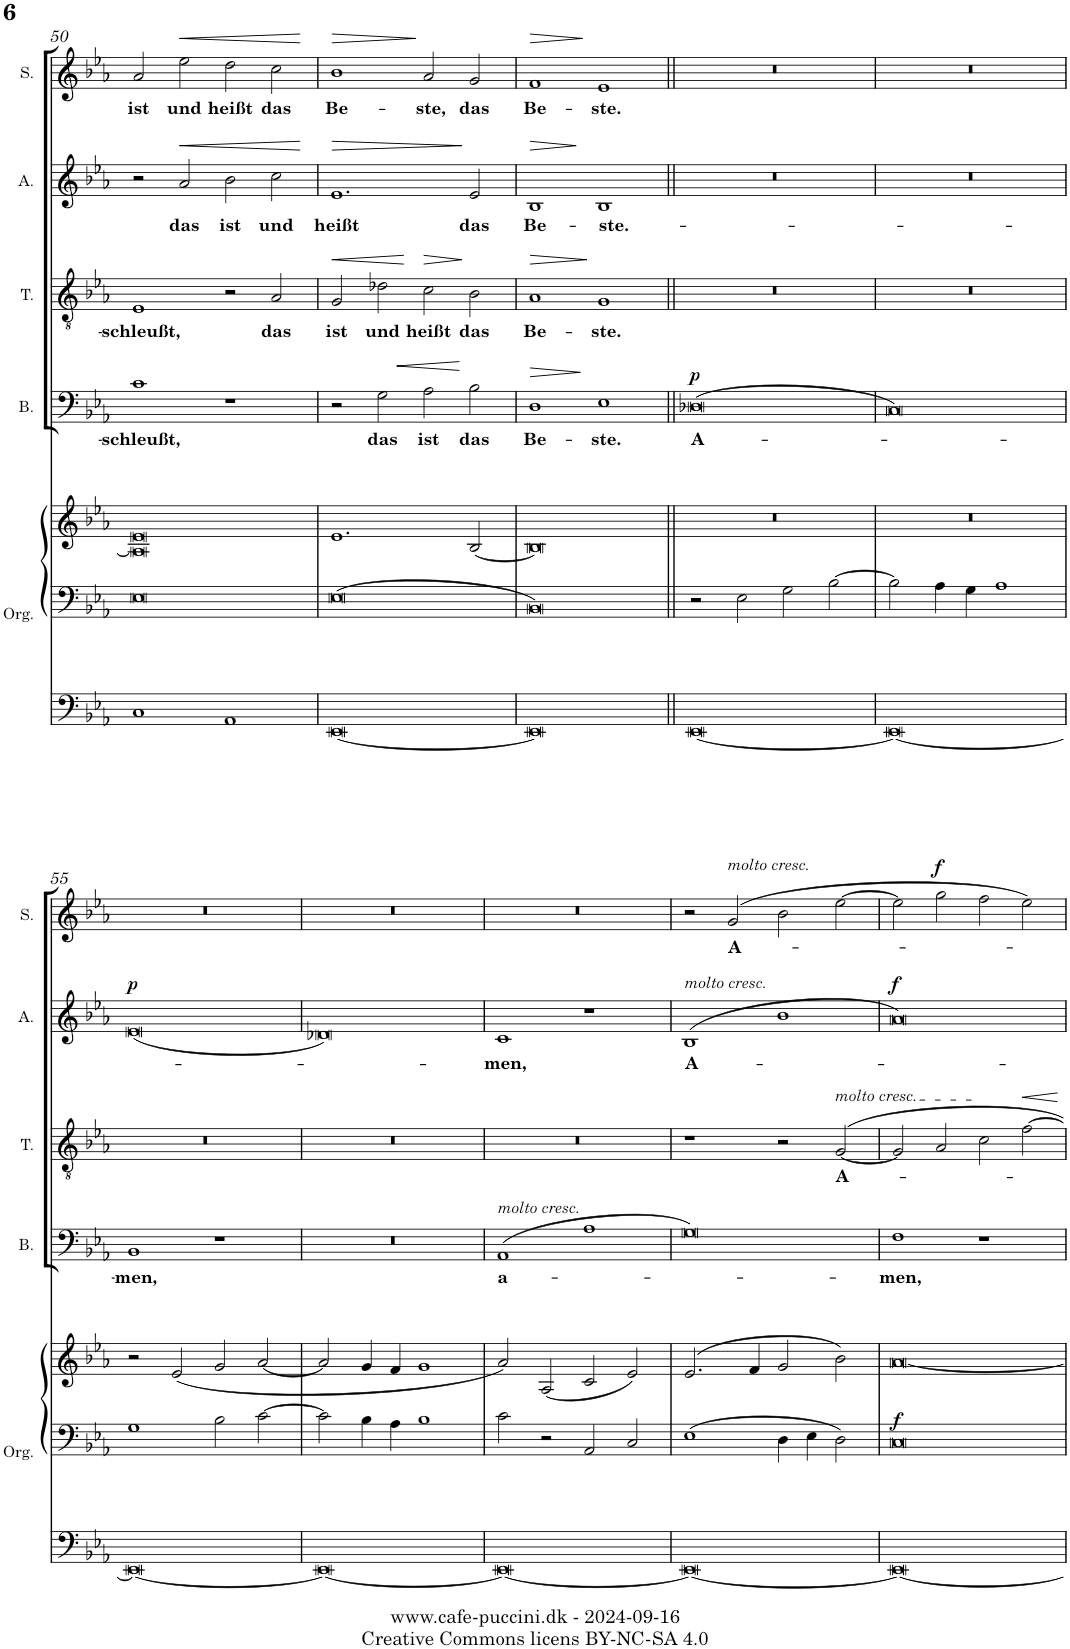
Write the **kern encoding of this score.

**kern	**kern	**kern	**dynam	**kern	**text	**dynam	**kern	**text	**dynam	**kern	**text	**dynam	**kern	**text	**dynam
*part5	*part5	*part5	*part5	*part4	*part4	*part4	*part3	*part3	*part3	*part2	*part2	*part2	*part1	*part1	*part1
*staff7	*staff6	*staff5	*staff5/6/7	*staff4	*staff4	*staff4	*staff3	*staff3	*staff3	*staff2	*staff2	*staff2	*staff1	*staff1	*staff1
*I"Organ	*	*	*	*I"Bass	*	*	*I"Tenor	*	*	*I"Alto	*	*	*I"Soprano	*	*
*I'Org.	*	*	*	*I'B.	*	*	*I'T.	*	*	*I'A.	*	*	*I'S.	*	*
!!LO:PB:g=z
*clefF4	*clefF4	*clefG2	*	*clefF4	*	*	*clefGv2	*	*	*clefG2	*	*	*clefG2	*	*
*k[b-e-a-]	*k[b-e-a-]	*k[b-e-a-]	*	*k[b-e-a-]	*	*	*k[b-e-a-]	*	*	*k[b-e-a-]	*	*	*k[b-e-a-]	*	*
*M4/2	*M4/2	*M4/2	*	*M4/2	*	*	*M4/2	*	*	*M4/2	*	*	*M4/2	*	*
=50	=50	=50	=50	=50	=50	=50	=50	=50	=50	=50	=50	=50	=50	=50	=50
!	!	!	!	!	!LO:LY:b	!	!	!LO:LY:b	!	!	!	!	!	!LO:LY:b	!
1C	0E-	0A-] 0e-	.	1c	-schleußt,	.	1E-	-schleußt,	.	2r	.	.	2a-/	ist	.
!	!	!	!	!	!	!	!	!	!	!	!LO:LY:b	!LO:HP:b	!	!LO:LY:b	!LO:HP:b
.	.	.	.	.	.	.	.	.	.	2a-/	das	<	2ee-\	und	<
!	!	!	!	!	!	!	!	!	!	!	!LO:LY:b	!	!	!LO:LY:b	!
1AA-	.	.	.	1r	.	.	2r	.	.	2b-\	ist	.	2dd\	heißt	.
!	!	!	!	!	!	!	!	!LO:LY:b	!	!	!LO:LY:b	!	!	!LO:LY:b	!
.	.	.	.	.	.	.	2A-/	das	.	2cc\	und	.	2cc\	das	.
.	.	.	.	.	.	.	.	.	.	.	.	[	.	.	[
=51	=51	=51	=51	=51	=51	=51	=51	=51	=51	=51	=51	=51	=51	=51	=51
!	!	!	!	!	!	!	!	!LO:LY:b	!LO:HP:b	!	!LO:LY:b	!LO:HP:b	!	!LO:LY:b	!LO:HP:b
[0EE-	0E-	1.e-	.	2r	.	.	2G/	ist	<	1.e-	heißt	>	1b-	Be-	>
!	!	!	!	!	!LO:LY:b	!LO:HP:b	!	!LO:LY:b	!	!	!	!	!	!	!
.	.	.	.	2G\	das	<	2d-X\	und	.	.	.	.	.	.	.
!	!	!	!	!	!LO:LY:b	!	!	!LO:LY:b	!LO:HP:n=1:b	!	!	!	!	!LO:LY:b	!
.	.	.	.	2A-\	ist	.	2c\	heißt	[ >	.	.	.	2a-/	-ste,	]
!	!	!	!	!	!LO:LY:b	!	!	!LO:LY:b	!	!	!LO:LY:b	!	!	!LO:LY:b	!
.	.	[2B-/	.	2B-\	das	[	2B-\	das	]	2e-/	das	]	2g/	das	.
=52	=52	=52	=52	=52	=52	=52	=52	=52	=52	=52	=52	=52	=52	=52	=52
!	!	!	!	!	!LO:LY:b	!LO:HP:b	!	!LO:LY:b	!LO:HP:b	!	!LO:LY:b	!LO:HP:b	!	!LO:LY:b	!LO:HP:b
0EE-]	0BB-	0B-]	.	1D	Be-	>	1A-	Be-	>	1B-	Be-	>	1f	Be-	>
!	!	!	!	!	!LO:LY:b	!	!	!LO:LY:b	!	!	!LO:LY:b	!	!	!LO:LY:b	!
.	.	.	.	1E-	-ste.	]	1G	-ste.	]	1B-	-ste.-	]	1e-	-ste.	]
=53||	=53||	=53||	=53||	=53||	=53||	=53||	=53||	=53||	=53||	=53||	=53||	=53||	=53||	=53||	=53||
!	!	!	!	!	!LO:LY:b	!LO:DY:a	!	!	!	!	!	!	!	!	!
[0EE-	2r	0r	.	(0D-X	A-	p	0r	.	.	0r	.	.	0r	.	.
.	2E-\	.	.	.	.	.	.	.	.	.	.	.	.	.	.
.	2G\	.	.	.	.	.	.	.	.	.	.	.	.	.	.
.	[2B-\	.	.	.	.	.	.	.	.	.	.	.	.	.	.
=54	=54	=54	=54	=54	=54	=54	=54	=54	=54	=54	=54	=54	=54	=54	=54
0EE-_	2B-\]	0r	.	0C)	.	.	0r	.	.	0r	.	.	0r	.	.
.	4A-\	.	.	.	.	.	.	.	.	.	.	.	.	.	.
.	4G\	.	.	.	.	.	.	.	.	.	.	.	.	.	.
.	1A-	.	.	.	.	.	.	.	.	.	.	.	.	.	.
!!LO:LB:g=z
=55	=55	=55	=55	=55	=55	=55	=55	=55	=55	=55	=55	=55	=55	=55	=55
!	!	!	!	!	!LO:LY:b	!	!	!	!	!	!	!LO:DY:a	!	!	!
0EE-_	1G	2r	.	1BB-	-men,	.	0r	.	.	(0e-	.	p	0r	.	.
.	.	(<2e-/	.	.	.	.	.	.	.	.	.	.	.	.	.
.	2B-\	2g/	.	1r	.	.	.	.	.	.	.	.	.	.	.
.	[2c\	[2a-/	.	.	.	.	.	.	.	.	.	.	.	.	.
=56	=56	=56	=56	=56	=56	=56	=56	=56	=56	=56	=56	=56	=56	=56	=56
0EE-_	2c\]	2a-/]	.	0r	.	.	0r	.	.	0d-X)	.	.	0r	.	.
.	4B-\	4g/	.	.	.	.	.	.	.	.	.	.	.	.	.
.	4A-\	4f/	.	.	.	.	.	.	.	.	.	.	.	.	.
.	1B-	1g	.	.	.	.	.	.	.	.	.	.	.	.	.
=57	=57	=57	=57	=57	=57	=57	=57	=57	=57	=57	=57	=57	=57	=57	=57
!	!	!	!	!LO:TX:a:i:t=molto cresc.	!	!	!	!	!	!	!	!	!	!	!
!	!	!	!	!	!LO:LY:b	!	!	!	!	!	!LO:LY:b	!	!	!	!
0EE-_	2c\	2a-/)	.	(>1AA-	a-	.	0r	.	.	1c	-men,	.	0r	.	.
.	2r	(2A-/	.	.	.	.	.	.	.	.	.	.	.	.	.
.	2AA-/	2c/	.	1A-	.	.	.	.	.	1r	.	.	.	.	.
.	2C/	2e-/)	.	.	.	.	.	.	.	.	.	.	.	.	.
=58	=58	=58	=58	=58	=58	=58	=58	=58	=58	=58	=58	=58	=58	=58	=58
!	!	!	!	!	!	!	!	!	!	!LO:TX:a:i:t=molto cresc.	!	!	!	!	!
!	!	!	!	!	!	!	!	!	!	!	!LO:LY:b	!	!	!	!
0EE-_	1E-	(2.e-/	.	0G)	.	.	1r	.	.	(>1B-	A-	.	2r	.	.
!	!	!	!	!	!	!	!	!	!	!	!	!	!LO:TX:a:i:t=molto cresc.	!	!
!	!	!	!	!	!	!	!	!	!	!	!	!	!	!LO:LY:b	!
.	.	.	.	.	.	.	.	.	.	.	.	.	(2g/	A-	.
.	.	4f/	.	.	.	.	.	.	.	.	.	.	.	.	.
.	4D\	2g/	.	.	.	.	2r	.	.	1b-	.	.	2b-\	.	.
.	4E-\	.	.	.	.	.	.	.	.	.	.	.	.	.	.
!	!	!	!	!	!	!	!LO:TX:a:i:t=molto cresc.	!	!	!	!	!	!	!	!
!	!	!	!	!	!	!	!	!LO:LY:b	!	!	!	!	!	!	!
.	2D\	2b-\)	.	.	.	.	[2G/	A-	.	.	.	.	[2ee-\	.	.
=59	=59	=59	=59	=59	=59	=59	=59	=59	=59	=59	=59	=59	=59	=59	=59
!	!	!	!LO:DY:b=2	!	!LO:LY:b	!	!	!	!	!	!	!LO:DY:a	!	!	!
0EE-_	0C	[0a-	f	1F	-men,	.	2G/]	.	.	0a-)	.	f	2ee-\]	.	.
!	!	!	!	!	!	!	!	!	!	!	!	!	!	!	!LO:DY:a
.	.	.	.	.	.	.	2A-/	.	.	.	.	.	2gg\	.	f
.	.	.	.	1r	.	.	2c\	.	.	.	.	.	2ff\	.	.
!	!	!	!	!	!	!	!	!	!LO:HP:b	!	!	!	!	!	!
.	.	.	.	.	.	.	[2f\	.	<	.	.	.	2ee-\)	.	.
.	.	.	.	.	.	.	.	.	[	.	.	.	.	.	.
=	=	=	=	=	=	=	=	=	=	=	=	=	=	=	=
*-	*-	*-	*-	*-	*-	*-	*-	*-	*-	*-	*-	*-	*-	*-	*-
